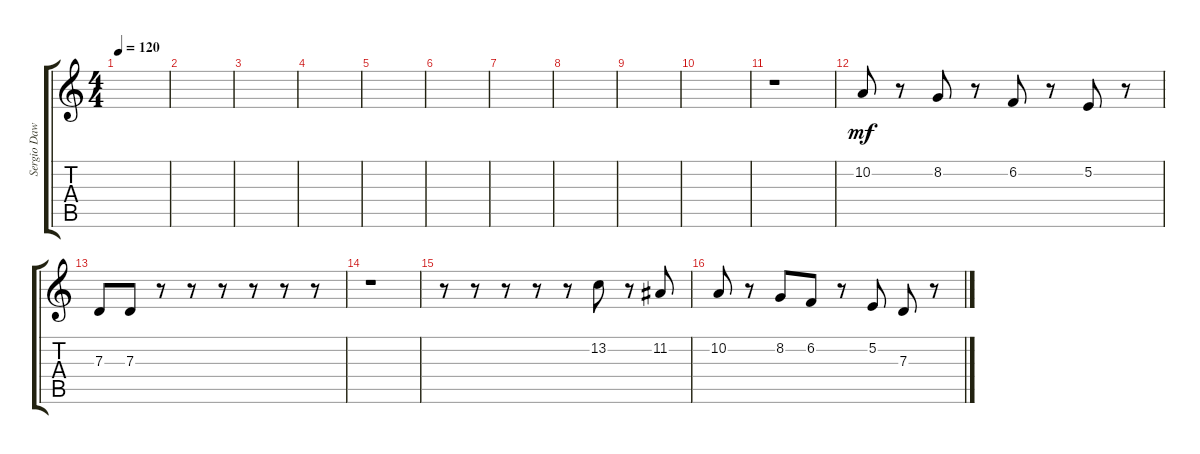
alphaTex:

\track ("Sergio Dawi" "Sergio Daw") {instrument altosax}
\staff {score tabs}
\tuning (E4 B3 G3 D3 A2 E2) {hide}
\ts (4 4)
\tempo 120
\clef g2
\ks c
|
|
|
|
|
|
|
|
|
|
r.1 |
10.2.8{dy mf} r.8 8.2.8 r.8 6.2.8 r.8 5.2.8 r.8 |
7.3.8 7.3.8 r.8 r.8 r.8 r.8 r.8 r.8 |
r.1 |
r.8 r.8 r.8 r.8 r.8 13.2.8 r.8 11.2.8 |
10.2.8 r.8 8.2.8 6.2.8 r.8 5.2.8 7.3.8 r.8
